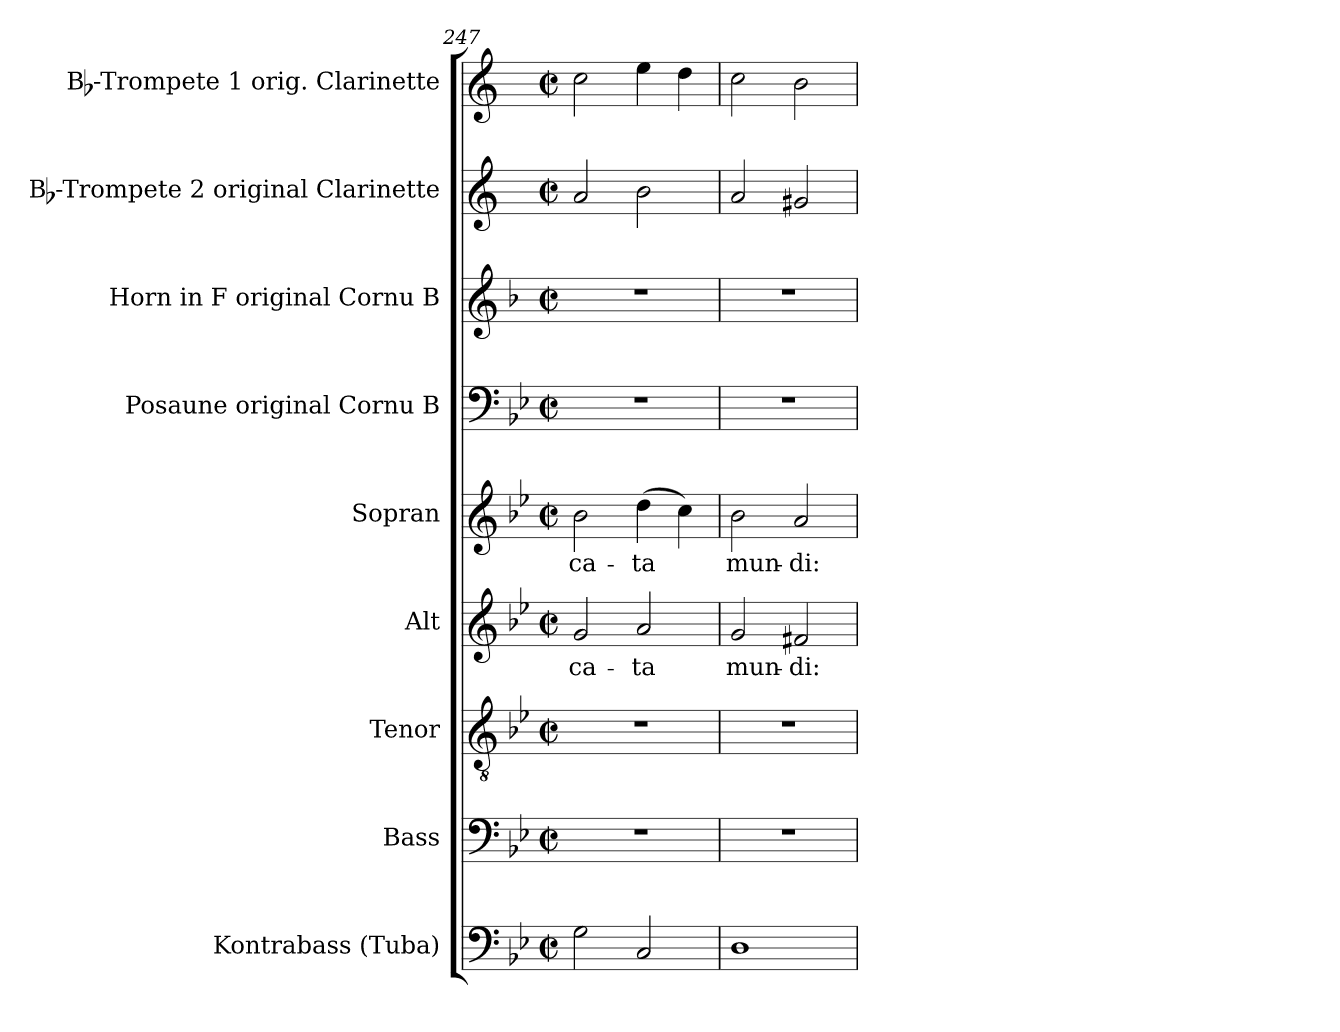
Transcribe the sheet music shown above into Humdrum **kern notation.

**kern	**kern	**kern	**kern	**text	**kern	**text	**kern	**kern	**kern	**kern
*part9	*part8	*part7	*part6	*part6	*part5	*part5	*part4	*part3	*part2	*part1
*staff9	*staff8	*staff7	*staff6	*staff6	*staff5	*staff5	*staff4	*staff3	*staff2	*staff1
*I"Kontrabass (Tuba)	*I"Bass	*I"Tenor	*I"Alt	*	*I"Sopran	*	*I"Posaune original Cornu B	*I"Horn in F original Cornu B	*I"Bb-Trompete 2 original Clarinette	*I"Bb-Trompete 1 orig. Clarinette
*I'Kb.	*I'B.	*I'T.	*I'A.	*	*I'S.	*	*I'Pos.	*I'Hrn.	*I'Bb Trp. 2	*I'Bb Trp. 1
*clefF4	*clefF4	*clefGv2	*clefG2	*	*clefG2	*	*clefF4	*clefG2	*clefG2	*clefG2
*ITrd7c12	*	*	*	*	*	*	*	*ITrd4c7	*ITrd1c2	*ITrd1c2
*k[b-e-]	*k[b-e-]	*k[b-e-]	*k[b-e-]	*	*k[b-e-]	*	*k[b-e-]	*k[b-e-]	*k[b-e-]	*k[b-e-]
*B-:	*B-:	*B-:	*B-:	*	*B-:	*	*B-:	*B-:	*B-:	*B-:
*M2/2	*M2/2	*M2/2	*M2/2	*	*M2/2	*	*M2/2	*M2/2	*M2/2	*M2/2
*met(c|)	*met(c|)	*met(c|)	*met(c|)	*	*met(c|)	*	*met(c|)	*met(c|)	*met(c|)	*met(c|)
=247	=247	=247	=247	=247	=247	=247	=247	=247	=247	=247
!	!	!	!	!LO:LY:b	!	!LO:LY:b	!	!	!	!
2GG\	1r	1r	2g/	-ca-	2b-\	-ca-	1r	1r	2g/	2b-\
!	!	!	!	!LO:LY:b	!	!LO:LY:b	!	!	!	!
2CC/	.	.	2a/	-ta	(>4dd\	-ta	.	.	2a\	4dd\
.	.	.	.	.	4cc\)	.	.	.	.	4cc\
=248	=248	=248	=248	=248	=248	=248	=248	=248	=248	=248
!	!	!	!	!LO:LY:b	!	!LO:LY:b	!	!	!	!
1DD	1r	1r	2g/	mun-	2b-\	mun-	1r	1r	2g/	2b-\
!	!	!	!	!LO:LY:b	!	!LO:LY:b	!	!	!	!
.	.	.	2f#X/	-di:	2a/	-di:	.	.	2f#X/	2a\
=	=	=	=	=	=	=	=	=	=	=
*-	*-	*-	*-	*-	*-	*-	*-	*-	*-	*-
